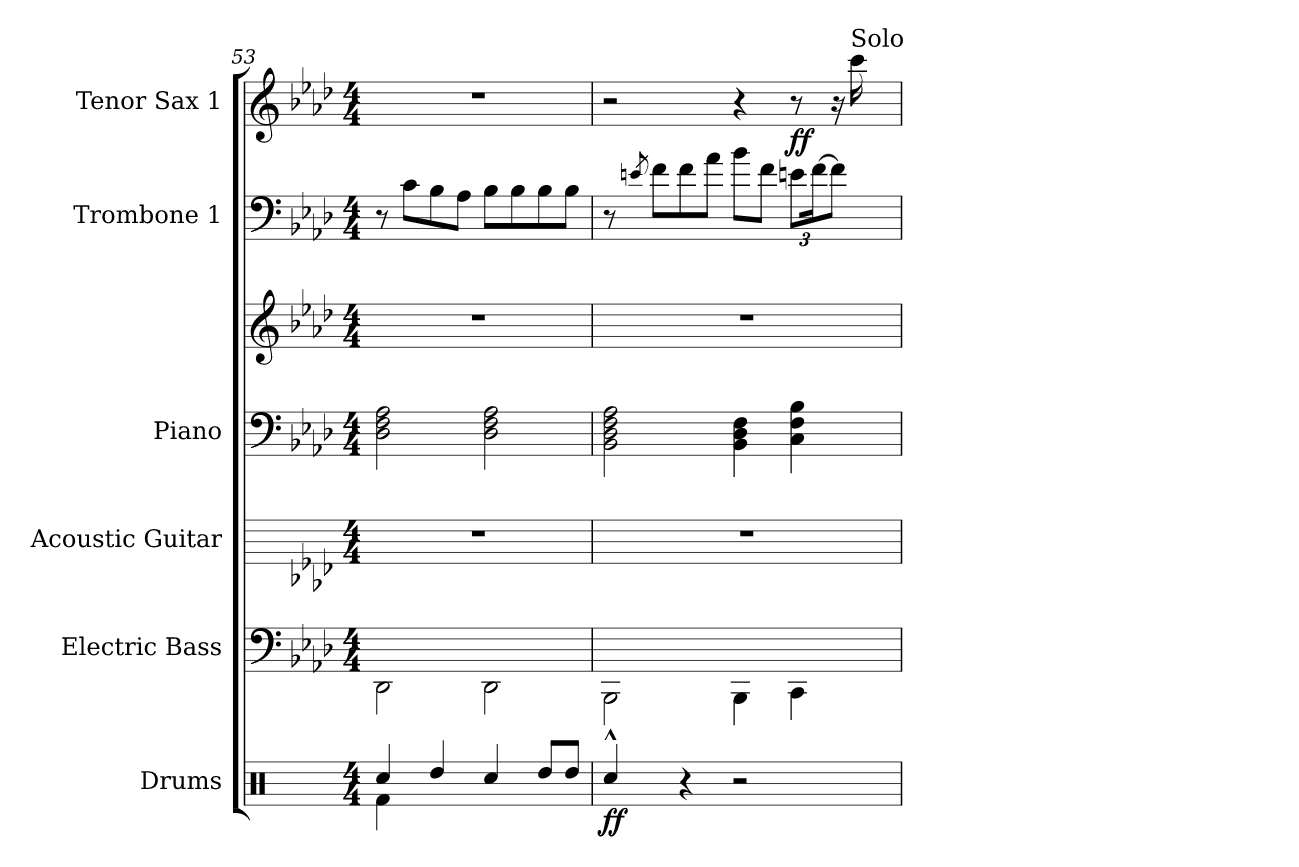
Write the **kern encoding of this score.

**kern	**dynam	**kern	**kern	**kern	**kern	**kern	**kern	**dynam
*part6	*part6	*part5	*part4	*part3	*part3	*part2	*part1	*part1
*staff7	*staff7	*staff6	*staff5	*staff4	*staff3	*staff2	*staff1	*staff1
*I"Drums	*	*I"Electric Bass	*I"Acoustic Guitar	*I"Piano	*	*I"Trombone 1	*I"Tenor Sax 1	*
*I'Drums	*	*I'El. B.	*I'Guit.	*I'Piano	*	*I'Tbn. 1	*I'Tenor 1	*
*clefX	*	*	*	*clefF4	*clefG2	*clefF4	*clefG2	*
*	*	*ITrd7c12	*	*	*	*	*ITrd8c14	*
*k[]	*	*k[b-e-a-d-]	*k[b-e-a-d-]	*k[b-e-a-d-]	*k[b-e-a-d-]	*k[b-e-a-d-]	*k[b-e-a-d-]	*
*M4/4	*	*M4/4	*M4/4	*M4/4	*M4/4	*M4/4	*M4/4	*
=53	=53	=53	=53	=53	=53	=53	=53	=53
*^	*	*	*	*	*	*	*	*
4Rcc/	4Rf\	.	2DDD-\	1r	2D-\ 2F\ 2A-\	1r	8r	1r	.
.	.	.	.	.	.	.	8c\L	.	.
4Rdd/	2.ryy	.	.	.	.	.	8B-\	.	.
.	.	.	.	.	.	.	8A-\J	.	.
4Rcc/	.	.	2DDD-\	.	2D-\ 2F\ 2A-\	.	8B-\L	.	.
.	.	.	.	.	.	.	8B-\	.	.
8Rdd/L	.	.	.	.	.	.	8B-\	.	.
8Rdd/J	.	.	.	.	.	.	8B-\J	.	.
*v	*v	*	*	*	*	*	*	*	*
=54	=54	=54	=54	=54	=54	=54	=54	=54
!	!LO:DY:b	!	!	!	!	!	!	!
!	!LO:DY:n=1:b	!	!	!	!	!	!	!
4Rcc^^/	f f	2BBBB-\	1r	2BB-\ 2D-\ 2F\ 2A-\	1r	8r	2r	.
.	.	.	.	.	.	8qen/	.	.
.	.	.	.	.	.	8f\L	.	.
4r	.	.	.	.	.	8f\	.	.
.	.	.	.	.	.	8a-\J	.	.
2r	.	4BBBB-\	.	4BB-\ 4D-\ 4F\	.	8b-\L	4r	.
.	.	.	.	.	.	8f\J	.	.
*	*	*	*	*	*	*Xbrackettup	*	*
!	!	!	!	!	!	!	!	!LO:DY:b
.	.	4CCC\	.	4C\ 4F\ 4B-\	.	12e\L	8r	ff
.	.	.	.	.	.	[24f\K	.	.
.	.	.	.	.	.	8f\J]	16r	.
!	!	!	!	!	!	!	!LO:TX:a:t=Solo	!
.	.	.	.	.	.	.	16cc\	.
=	=	=	=	=	=	=	=	=
*-	*-	*-	*-	*-	*-	*-	*-	*-
